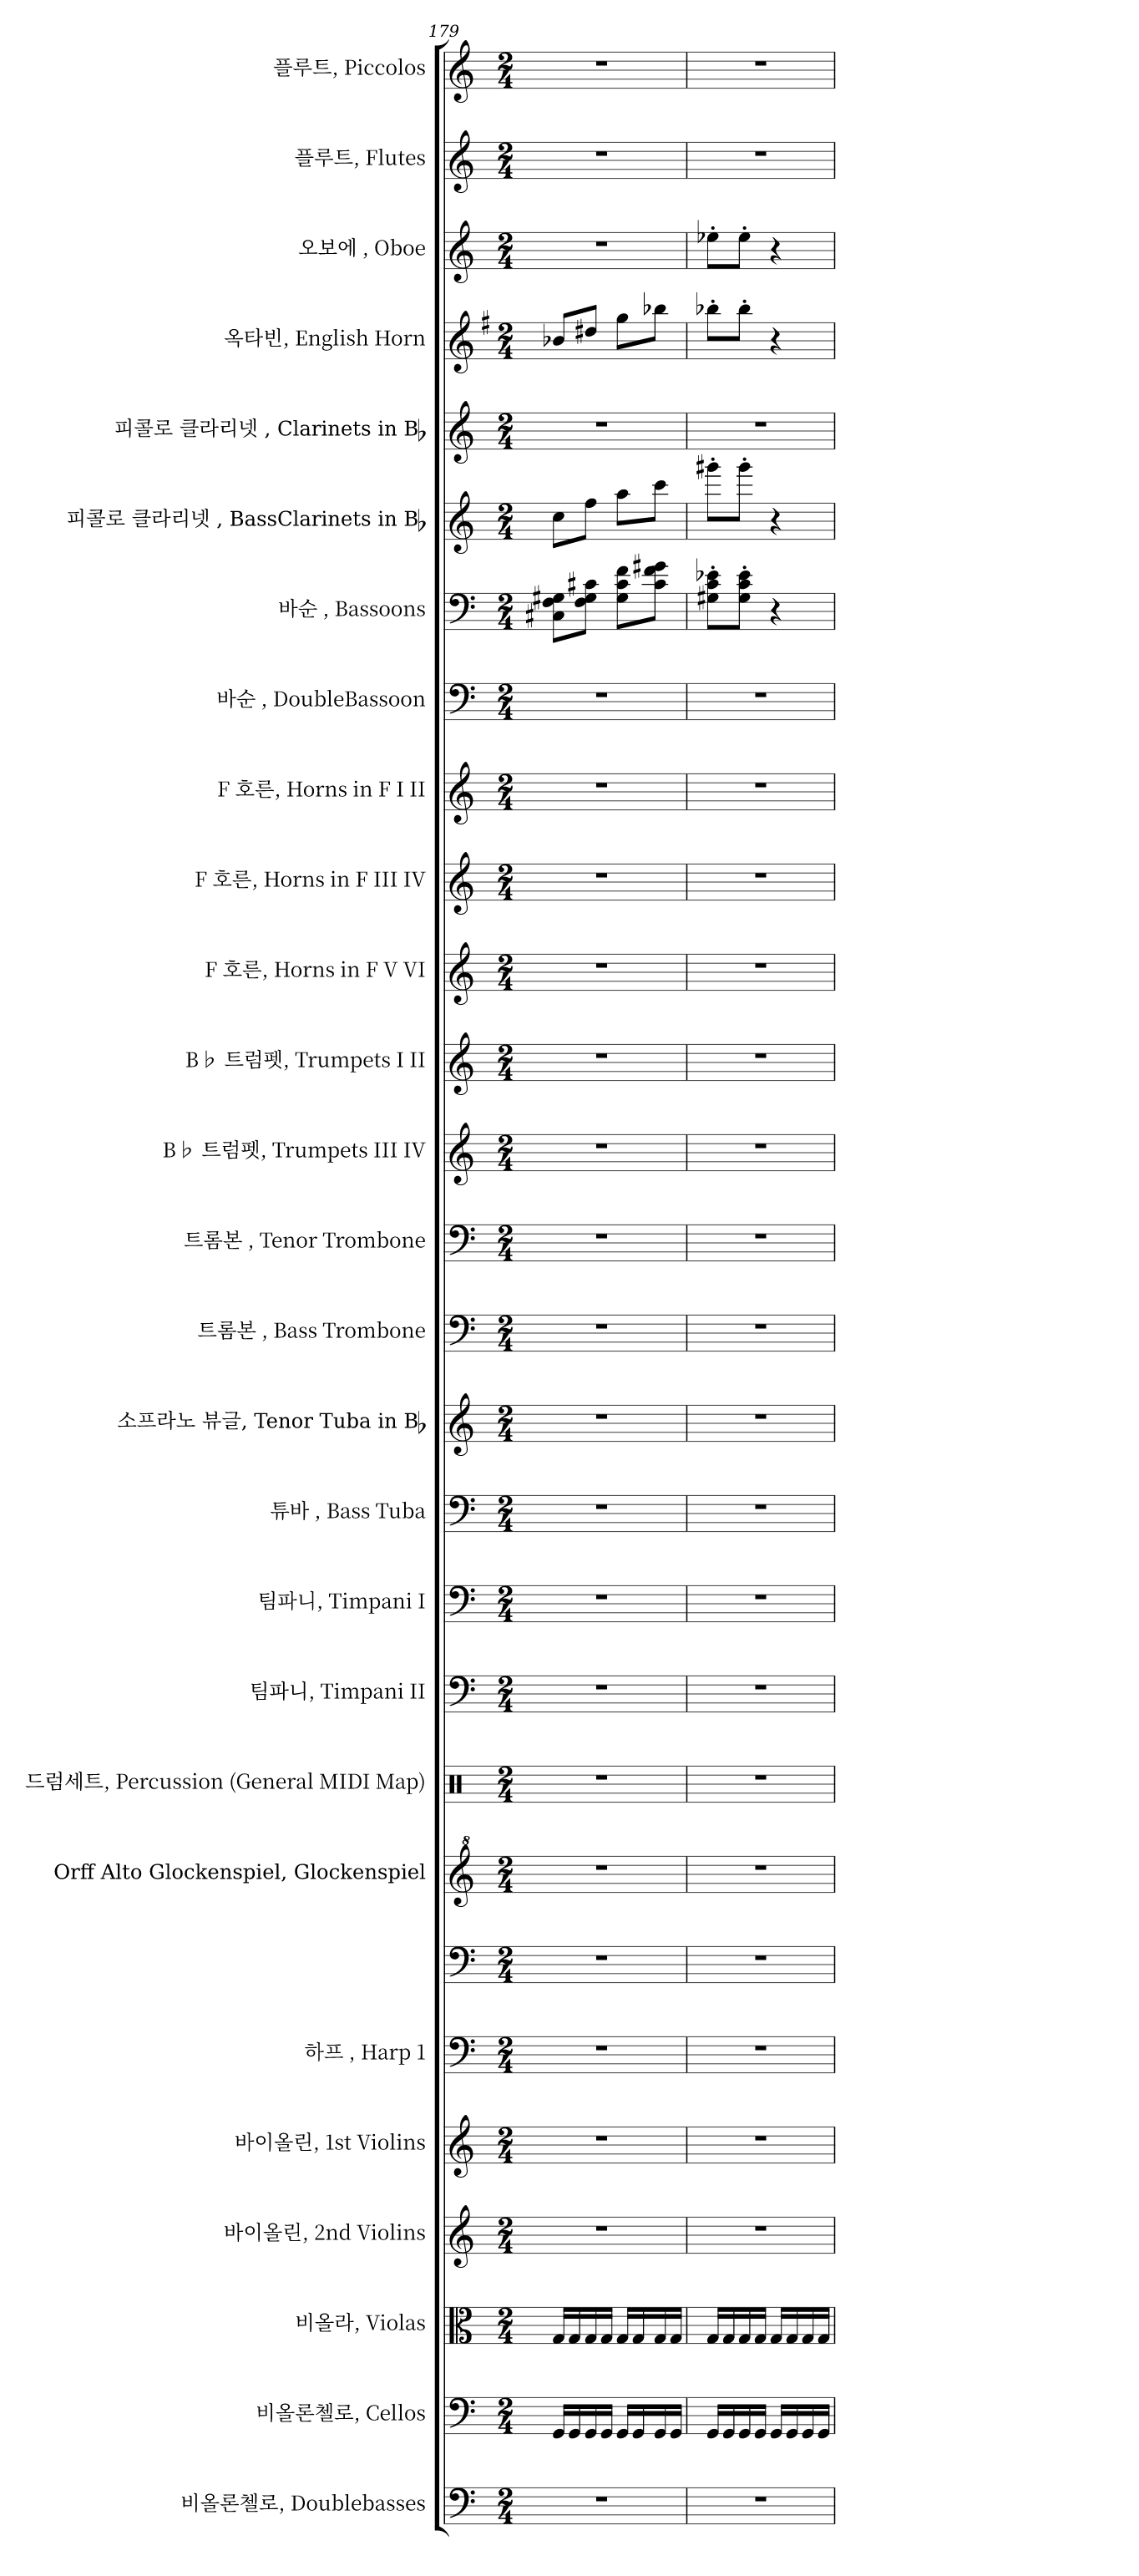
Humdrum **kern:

**kern	**kern	**kern	**kern	**kern	**kern	**kern	**kern	**kern	**kern	**kern	**kern	**kern	**kern	**kern	**kern	**kern	**kern	**kern	**kern	**kern	**kern	**kern	**kern	**kern	**kern	**kern	**kern
*part27	*part26	*part25	*part24	*part23	*part22	*part22	*part21	*part20	*part19	*part18	*part17	*part16	*part15	*part14	*part13	*part12	*part11	*part10	*part9	*part8	*part7	*part6	*part5	*part4	*part3	*part2	*part1
*staff28	*staff27	*staff26	*staff25	*staff24	*staff23	*staff22	*staff21	*staff20	*staff19	*staff18	*staff17	*staff16	*staff15	*staff14	*staff13	*staff12	*staff11	*staff10	*staff9	*staff8	*staff7	*staff6	*staff5	*staff4	*staff3	*staff2	*staff1
*I"비올론첼로, Doublebasses	*I"비올론첼로, Cellos	*I"비올라, Violas	*I"바이올린, 2nd Violins	*I"바이올린, 1st Violins	*I"하프 , Harp 1	*	*I"Orff Alto Glockenspiel, Glockenspiel	*I"드럼세트, Percussion (General MIDI Map)	*I"팀파니, Timpani II	*I"팀파니, Timpani I	*I"튜바 , Bass Tuba	*I"소프라노 뷰글, Tenor Tuba in Bb	*I"트롬본 , Bass Trombone	*I"트롬본 , Tenor Trombone	*I"B♭ 트럼펫, Trumpets III IV	*I"B♭ 트럼펫, Trumpets I II	*I"F 호른, Horns in F  V  VI	*I"F 호른, Horns in F III IV	*I"F 호른, Horns in F  I  II	*I"바순 , DoubleBassoon	*I"바순 , Bassoons	*I"피콜로 클라리넷 , BassClarinets in Bb	*I"피콜로 클라리넷 , Clarinets in Bb	*I"옥타빈, English Horn	*I"오보에 , Oboe	*I"플루트, Flutes	*I"플루트, Piccolos
*	*	*I'Vlas.	*I'Vlns.	*I'Vlns.	*I'Hrp.	*	*I'O. A. Glk.	*	*I'Timp.	*I'Timp.	*I'Tba.	*	*I'Tbn.	*I'Tbn.	*I'B♭ Tpt.	*I'B♭ Tpt.	*I'F Hn.	*I'F Hn.	*I'F Hn.	*	*I'Bsn.	*	*	*	*I'Ob.	*I'Fl.	*
!!LO:PB:g=z
*clefF4	*clefF4	*clefC3	*clefG2	*clefG2	*clefF4	*clefF4	*clefG^2	*clefX	*clefF4	*clefF4	*clefF4	*clefG2	*clefF4	*clefF4	*clefG2	*clefG2	*clefG2	*clefG2	*clefG2	*clefF4	*clefF4	*clefG2	*clefG2	*clefG2	*clefG2	*clefG2	*clefG2
*	*	*	*	*	*	*	*	*	*	*	*	*	*	*	*ITrd1c2	*ITrd1c2	*ITrd4c7	*ITrd4c7	*ITrd4c7	*	*	*ITrd-5c-8	*ITrd-5c-8	*ITrd4c7	*	*	*
*k[]	*k[]	*k[]	*k[]	*k[]	*k[]	*k[]	*k[]	*k[]	*k[]	*k[]	*k[]	*k[]	*k[]	*k[]	*k[b-e-]	*k[b-e-]	*k[b-]	*k[b-]	*k[b-]	*k[]	*k[]	*k[b-e-a-d-]	*k[b-e-a-d-]	*k[]	*k[]	*k[]	*k[]
*M2/4	*M2/4	*M2/4	*M2/4	*M2/4	*M2/4	*M2/4	*M2/4	*M2/4	*M2/4	*M2/4	*M2/4	*M2/4	*M2/4	*M2/4	*M2/4	*M2/4	*M2/4	*M2/4	*M2/4	*M2/4	*M2/4	*M2/4	*M2/4	*M2/4	*M2/4	*M2/4	*M2/4
=179	=179	=179	=179	=179	=179	=179	=179	=179	=179	=179	=179	=179	=179	=179	=179	=179	=179	=179	=179	=179	=179	=179	=179	=179	=179	=179	=179
2r	16GG/LL	16G/LL	2r	2r	2r	2r	2r	2r	2r	2r	2r	2r	2r	2r	2r	2r	2r	2r	2r	2r	8C#X\ 8F\ 8G#X\L	8aa-\L	2r	8e-X/L	2r	2r	2r
.	16GG/	16G/	.	.	.	.	.	.	.	.	.	.	.	.	.	.	.	.	.	.	.	.	.	.	.	.	.
.	16GG/	16G/	.	.	.	.	.	.	.	.	.	.	.	.	.	.	.	.	.	.	8F\ 8G#\ 8c#X\J	8ddd-\J	.	8g#X/J	.	.	.
.	16GG/JJ	16G/JJ	.	.	.	.	.	.	.	.	.	.	.	.	.	.	.	.	.	.	.	.	.	.	.	.	.
.	16GG/LL	16G/LL	.	.	.	.	.	.	.	.	.	.	.	.	.	.	.	.	.	.	8G#\ 8c#\ 8f\L	8fff\L	.	8cc\L	.	.	.
.	16GG/	16G/	.	.	.	.	.	.	.	.	.	.	.	.	.	.	.	.	.	.	.	.	.	.	.	.	.
.	16GG/	16G/	.	.	.	.	.	.	.	.	.	.	.	.	.	.	.	.	.	.	8c#\ 8f\ 8g#X\J	8aaa-\J	.	8ee-X\J	.	.	.
.	16GG/JJ	16G/JJ	.	.	.	.	.	.	.	.	.	.	.	.	.	.	.	.	.	.	.	.	.	.	.	.	.
=180	=180	=180	=180	=180	=180	=180	=180	=180	=180	=180	=180	=180	=180	=180	=180	=180	=180	=180	=180	=180	=180	=180	=180	=180	=180	=180	=180
2r	16GG/LL	16G/LL	2r	2r	2r	2r	2r	2r	2r	2r	2r	2r	2r	2r	2r	2r	2r	2r	2r	2r	8G#X\' 8c\' 8e-X\'L	8eeeen'\L	2r	8ee-X'\L	8ee-X'\L	2r	2r
.	16GG/	16G/	.	.	.	.	.	.	.	.	.	.	.	.	.	.	.	.	.	.	.	.	.	.	.	.	.
.	16GG/	16G/	.	.	.	.	.	.	.	.	.	.	.	.	.	.	.	.	.	.	8G#\' 8c\' 8e-\'J	8eeee'\J	.	8ee-'\J	8ee-'\J	.	.
.	16GG/JJ	16G/JJ	.	.	.	.	.	.	.	.	.	.	.	.	.	.	.	.	.	.	.	.	.	.	.	.	.
.	16GG/LL	16G/LL	.	.	.	.	.	.	.	.	.	.	.	.	.	.	.	.	.	.	4r	4r	.	4r	4r	.	.
.	16GG/	16G/	.	.	.	.	.	.	.	.	.	.	.	.	.	.	.	.	.	.	.	.	.	.	.	.	.
.	16GG/	16G/	.	.	.	.	.	.	.	.	.	.	.	.	.	.	.	.	.	.	.	.	.	.	.	.	.
.	16GG/JJ	16G/JJ	.	.	.	.	.	.	.	.	.	.	.	.	.	.	.	.	.	.	.	.	.	.	.	.	.
=	=	=	=	=	=	=	=	=	=	=	=	=	=	=	=	=	=	=	=	=	=	=	=	=	=	=	=
*-	*-	*-	*-	*-	*-	*-	*-	*-	*-	*-	*-	*-	*-	*-	*-	*-	*-	*-	*-	*-	*-	*-	*-	*-	*-	*-	*-
